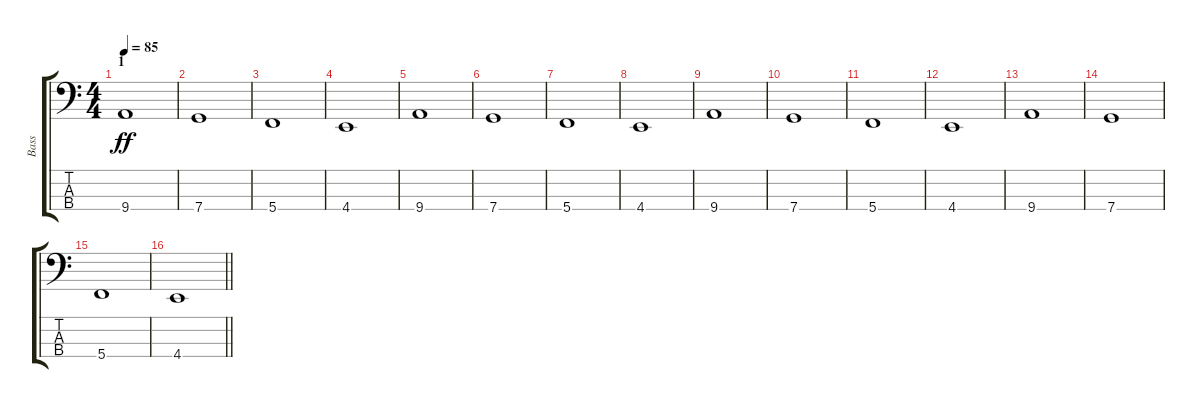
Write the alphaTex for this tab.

\track ("Bass" "Bass") {instrument electricbassfinger}
\staff {score tabs}
\tuning (F2 C2 G1 C1) {hide}
\ts (4 4)
\section ("" "1")
\tempo 85
\clef f4
\ks c
9.4.1{dy ff} |
7.4.1 |
5.4.1 |
4.4.1 |
9.4.1 |
7.4.1 |
5.4.1 |
4.4.1 |
9.4.1 |
7.4.1 |
5.4.1 |
4.4.1 |
9.4.1 |
7.4.1 |
5.4.1 |
\barLineRight lightlight
4.4.1
